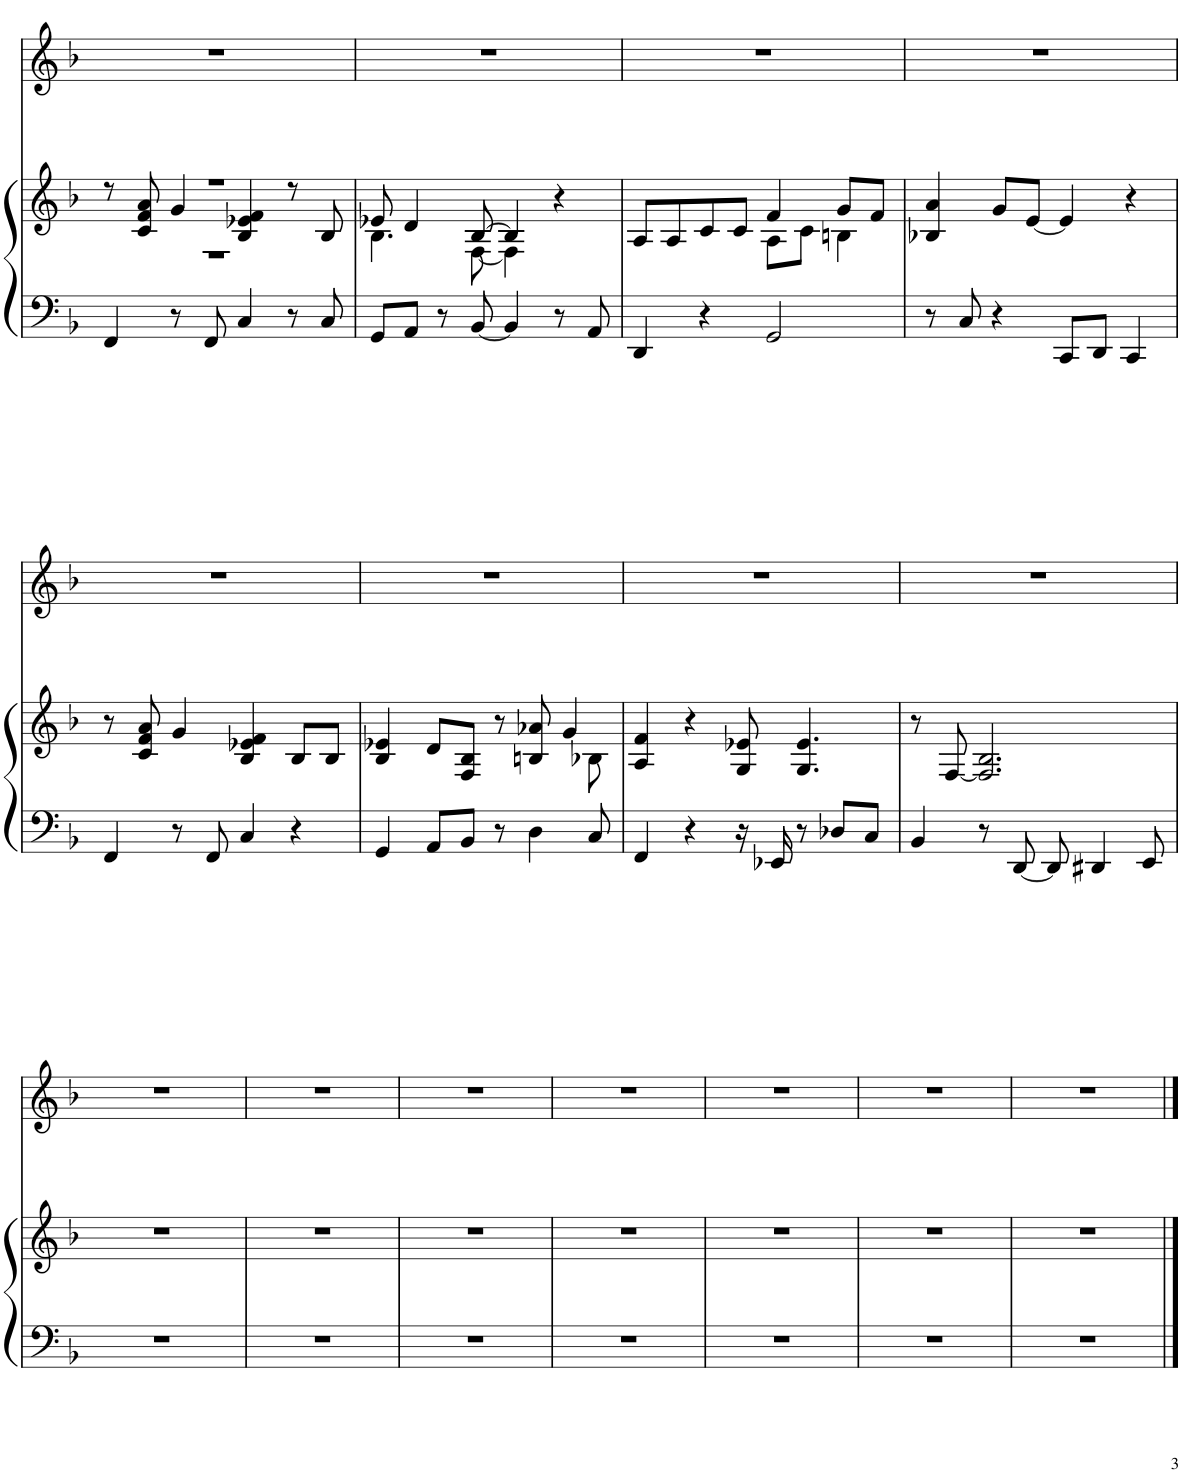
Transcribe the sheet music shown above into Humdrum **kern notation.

**kern	**kern	**kern
*part2	*part2	*part1
*staff3	*staff2	*staff1
*I"Piano	*	*I"Voice
*I'Pno	*	*
!!LO:PB:g=z
*clefF4	*clefG2	*clefG2
*k[b-]	*k[b-]	*k[b-]
*M4/4	*M4/4	*M4/4
=18	=18	=18
*	*^	*
*	*	*^	*
4FF/	8r	1r	1r	1r
.	8c/ 8f/ 8a/	.	.	.
8r	4g/	.	.	.
8FF/	.	.	.	.
4C/	4B-/ 4e-X/ 4f/	.	.	.
8r	8r	.	.	.
8C/	8B-/	.	.	.
*	*	*v	*v	*
=19	=19	=19	=19
8GG/L	8e-X/	4.B-\	1r
8AA/J	4d/	.	.
8r	.	.	.
[8BB-/	[8B-/	[8F\	.
4BB-/]	4B-/]	4F\]	.
8r	4r	4ryy	.
8AA/	.	.	.
=20	=20	=20	=20
4DD/	8A/L	2ryy	1r
.	8A/	.	.
4r	8c/	.	.
.	8c/J	.	.
2GG/	4f/	8A\L	.
.	.	8c\J	.
.	8g/L	4Bn\	.
.	8f/J	.	.
*	*v	*v	*
=21	=21	=21
8r	4B-X/ 4a/	1r
8C/	.	.
4r	8g/L	.
.	[8e/J	.
8CC/L	4e/]	.
8DD/J	.	.
4CC/	4r	.
!!LO:LB:g=z
=22	=22	=22
4FF/	8r	1r
.	8c/ 8f/ 8a/	.
8r	4g/	.
8FF/	.	.
4C/	4B-/ 4e-X/ 4f/	.
4r	8B-/L	.
.	8B-/J	.
=23	=23	=23
*	*^	*
4GG/	4B-/ 4e-X/	2..ryy	1r
8AA/L	8d/L	.	.
8BB-/J	8F/ 8B-/J	.	.
8r	8r	.	.
4D\	8Bn/ 8a-X/	.	.
.	4g/	.	.
8C/	.	8B-X\	.
*	*v	*v	*
=24	=24	=24
4FF/	4A/ 4f/	1r
4r	4r	.
16r	8G/ 8e-X/	.
16EE-X/	.	.
8r	4.G/ 4.e-/	.
8D-X/L	.	.
8C/J	.	.
=25	=25	=25
4BB-/	8r	1r
.	[8F/	.
8r	2.F/] 2.B-/	.
[8DD/	.	.
8DD/]	.	.
4DD#X/	.	.
8EE/	.	.
!!LO:LB:g=z
=26	=26	=26
1r	1r	1r
=27	=27	=27
1r	1r	1r
=28	=28	=28
1r	1r	1r
=29	=29	=29
1r	1r	1r
=30	=30	=30
1r	1r	1r
=31	=31	=31
1r	1r	1r
=32	=32	=32
1r	1r	1r
==	==	==
*-	*-	*-
